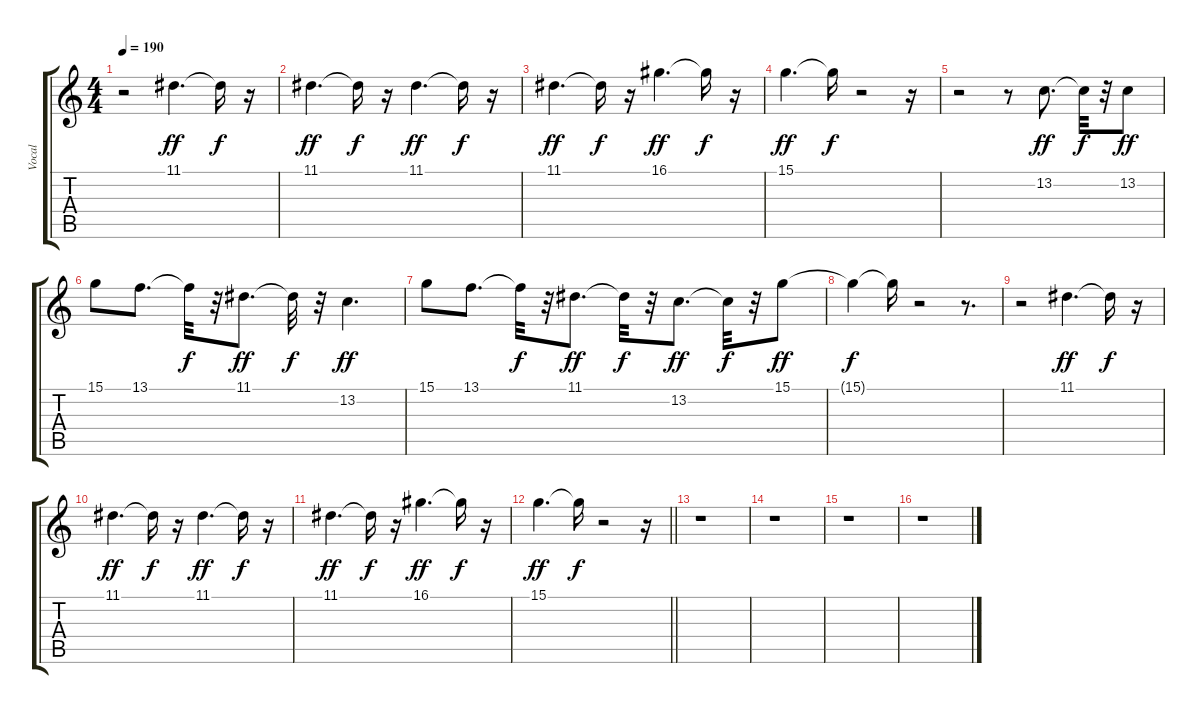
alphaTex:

\track ("Vocal" "Vocal") {instrument lead6voice}
\staff {score tabs}
\tuning (E4 B3 G3 D3 A2 E2) {hide}
\ts (4 4)
\tempo 190
\clef g2
\ks c
r.2{dy f} 11.1.4{d dy ff} 11.1{t}.16{dy f} r.16 |
11.1.4{d dy ff} 11.1{t}.16{dy f} r.16 11.1.4{d dy ff} 11.1{t}.16{dy f} r.16 |
11.1.4{d dy ff} 11.1{t}.16{dy f} r.16 16.1.4{d dy ff} 16.1{t}.16{dy f} r.16 |
15.1.4{d dy ff} 15.1{t}.16{dy f} r.2 r.16 |
r.2 r.8 13.2.8{d dy ff} 13.2{t}.32{dy f} r.32 13.2.8{dy ff} |
15.1.8 13.1.8{d} 13.1{t}.32{dy f} r.32 11.1.8{d dy ff} 11.1{t}.32{dy f} r.32 13.2.4{d dy ff} |
15.1.8 13.1.8{d} 13.1{t}.32{dy f} r.32 11.1.8{d dy ff} 11.1{t}.32{dy f} r.32 13.2.8{d dy ff} 13.2{t}.32{dy f} r.32 15.1.8{dy ff} |
15.1{t}.4{dy f} 15.1{t}.16 r.2 r.8{d} |
r.2 11.1.4{d dy ff} 11.1{t}.16{dy f} r.16 |
11.1.4{d dy ff} 11.1{t}.16{dy f} r.16 11.1.4{d dy ff} 11.1{t}.16{dy f} r.16 |
11.1.4{d dy ff} 11.1{t}.16{dy f} r.16 16.1.4{d dy ff} 16.1{t}.16{dy f} r.16 |
\barLineRight lightlight
15.1.4{d dy ff} 15.1{t}.16{dy f} r.2 r.16 |
\section ("" "")
r.1 |
r.1 |
r.1 |
r.1
